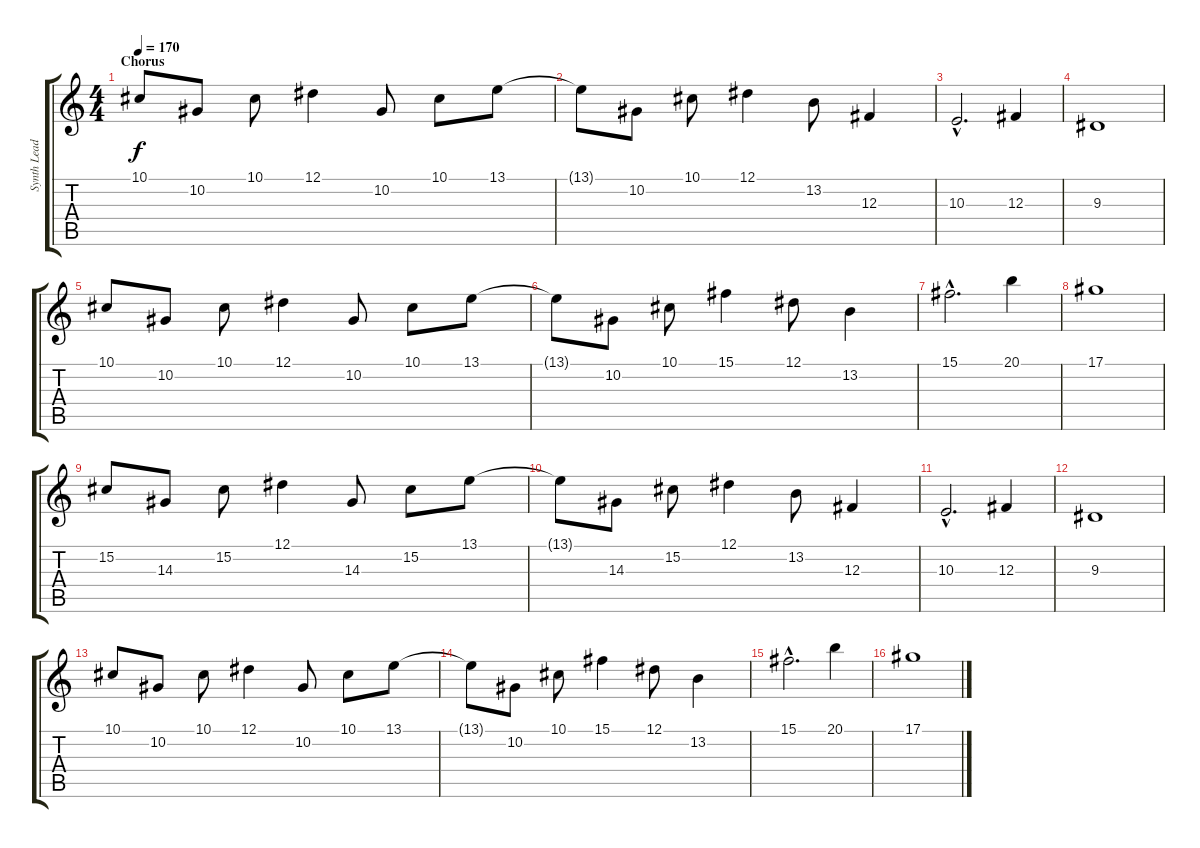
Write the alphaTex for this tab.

\track ("Synth Lead" "Synth Lead") {instrument lead2sawtooth}
\staff {score tabs}
\tuning (Eb4 Bb3 Gb3 Db3 Ab2 Eb2) {hide}
\ts (4 4)
\section ("" "Chorus")
\tempo 170
\clef g2
\ks c
10.1.8{dy f} 10.2.8 10.1.8 12.1.4 10.2.8 10.1.8 13.1.8 |
13.1{t}.8 10.2.8 10.1.8 12.1.4 13.2.8 12.3.4 |
10.3{hac}.2{d} 12.3.4 |
9.3.1 |
10.1.8 10.2.8 10.1.8 12.1.4 10.2.8 10.1.8 13.1.8 |
13.1{t}.8 10.2.8 10.1.8 15.1.4 12.1.8 13.2.4 |
15.1{hac}.2{d} 20.1.4 |
17.1.1 |
15.2.8 14.3.8 15.2.8 12.1.4 14.3.8 15.2.8 13.1.8 |
13.1{t}.8 14.3.8 15.2.8 12.1.4 13.2.8 12.3.4 |
10.3{hac}.2{d} 12.3.4 |
9.3.1 |
10.1.8 10.2.8 10.1.8 12.1.4 10.2.8 10.1.8 13.1.8 |
13.1{t}.8 10.2.8 10.1.8 15.1.4 12.1.8 13.2.4 |
15.1{hac}.2{d} 20.1.4 |
17.1.1
